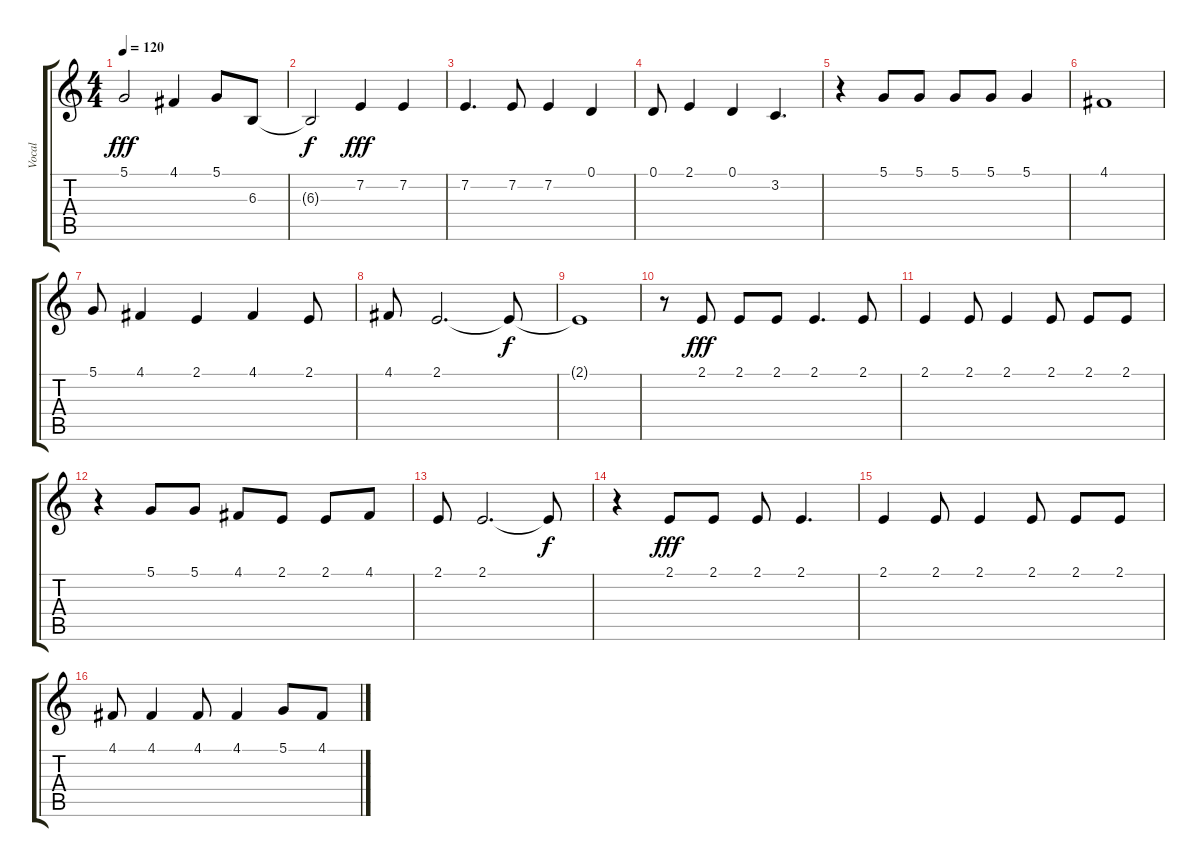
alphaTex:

\track ("Vocal" "Vocal") {instrument acousticgrandpiano}
\staff {score tabs}
\tuning (D4 A3 F3 C3 G2 D2) {hide}
\ts (4 4)
\tempo 120
\clef g2
\ks c
5.1.2{dy fff} 4.1.4 5.1.8 6.3.8 |
6.3{t}.2{dy f} 7.2.4{dy fff} 7.2.4 |
7.2.4{d} 7.2.8 7.2.4 0.1.4 |
0.1.8 2.1.4 0.1.4 3.2.4{d} |
r.4 5.1.8 5.1.8 5.1.8 5.1.8 5.1.4 |
4.1.1 |
5.1.8 4.1.4 2.1.4 4.1.4 2.1.8 |
4.1.8 2.1.2{d} 2.1{t}.8{dy f} |
2.1{t}.1 |
r.8 2.1.8{dy fff} 2.1.8 2.1.8 2.1.4{d} 2.1.8 |
2.1.4 2.1.8 2.1.4 2.1.8 2.1.8 2.1.8 |
r.4 5.1.8 5.1.8 4.1.8 2.1.8 2.1.8 4.1.8 |
2.1.8 2.1.2{d} 2.1{t}.8{dy f} |
r.4 2.1.8{dy fff} 2.1.8 2.1.8 2.1.4{d} |
2.1.4 2.1.8 2.1.4 2.1.8 2.1.8 2.1.8 |
4.1.8 4.1.4 4.1.8 4.1.4 5.1.8 4.1.8
